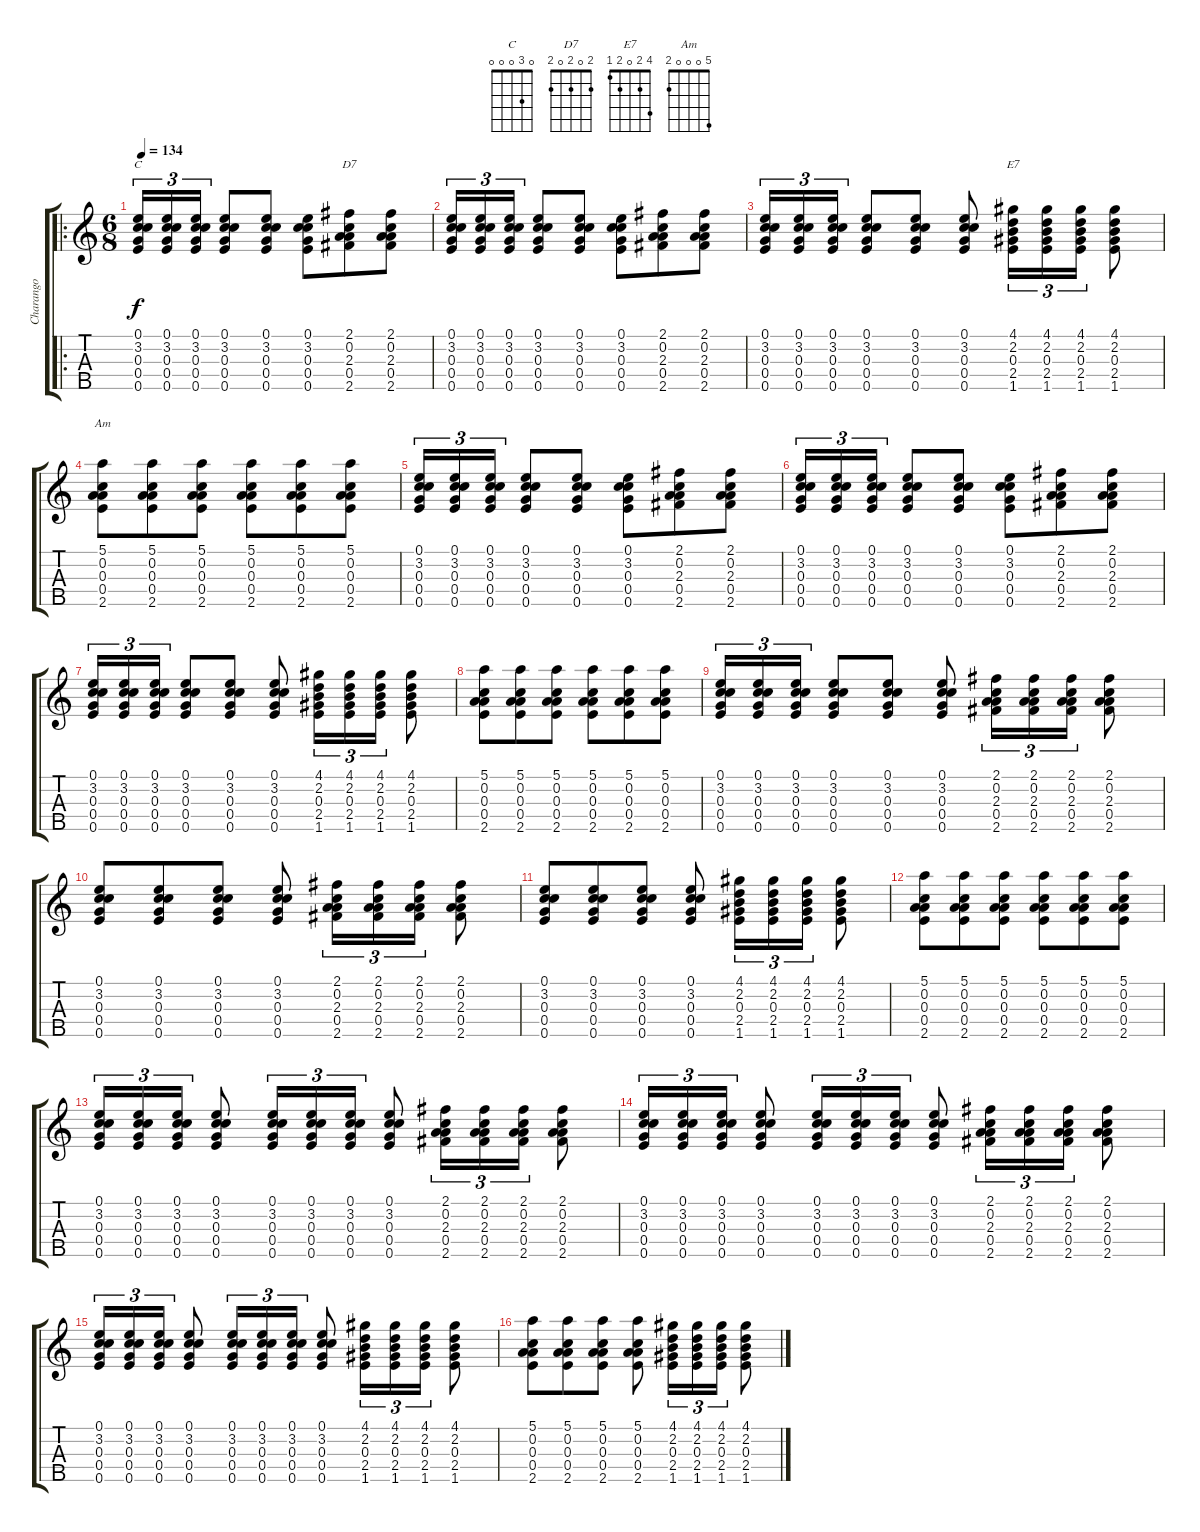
\track ("Charango" "Charango") {instrument banjo}
\staff {score tabs}
\tuning (E4 A3 E3 C4 G3) {hide}
\displaytranspose 12
\chord ("C" 0 3 0 0 0)
\chord ("D7" 2 0 2 0 2)
\chord ("E7" 4 2 0 2 1)
\chord ("Am" 5 0 0 0 2)
\ro
\ts (6 8)
\tempo 134
\clef g2
\ks c
(0.1 3.2 0.3 0.4 0.5).16{tu (3 2) ch "C" dy f instrument banjo} (0.1 3.2 0.3 0.4 0.5).16{tu (3 2)} (0.1 3.2 0.3 0.4 0.5).16{tu (3 2)} (0.1 3.2 0.3 0.4 0.5).8 (0.1 3.2 0.3 0.4 0.5).8 (0.1 3.2 0.3 0.4 0.5).8 (2.1 0.2 2.3 0.4 2.5).8{ch "D7"} (2.1 0.2 2.3 0.4 2.5).8 |
(0.1 3.2 0.3 0.4 0.5).16{tu (3 2)} (0.1 3.2 0.3 0.4 0.5).16{tu (3 2)} (0.1 3.2 0.3 0.4 0.5).16{tu (3 2)} (0.1 3.2 0.3 0.4 0.5).8 (0.1 3.2 0.3 0.4 0.5).8 (0.1 3.2 0.3 0.4 0.5).8 (2.1 0.2 2.3 0.4 2.5).8 (2.1 0.2 2.3 0.4 2.5).8 |
(0.1 3.2 0.3 0.4 0.5).16{tu (3 2)} (0.1 3.2 0.3 0.4 0.5).16{tu (3 2)} (0.1 3.2 0.3 0.4 0.5).16{tu (3 2)} (0.1 3.2 0.3 0.4 0.5).8 (0.1 3.2 0.3 0.4 0.5).8 (0.1 3.2 0.3 0.4 0.5).8 (4.1 2.2 0.3 2.4 1.5).16{tu (3 2) ch "E7"} (4.1 2.2 0.3 2.4 1.5).16{tu (3 2)} (4.1 2.2 0.3 2.4 1.5).16{tu (3 2)} (4.1 2.2 0.3 2.4 1.5).8 |
(5.1 0.2 0.3 0.4 2.5).8{ch "Am"} (5.1 0.2 0.3 0.4 2.5).8 (5.1 0.2 0.3 0.4 2.5).8 (5.1 0.2 0.3 0.4 2.5).8 (5.1 0.2 0.3 0.4 2.5).8 (5.1 0.2 0.3 0.4 2.5).8 |
(0.1 3.2 0.3 0.4 0.5).16{tu (3 2)} (0.1 3.2 0.3 0.4 0.5).16{tu (3 2)} (0.1 3.2 0.3 0.4 0.5).16{tu (3 2)} (0.1 3.2 0.3 0.4 0.5).8 (0.1 3.2 0.3 0.4 0.5).8 (0.1 3.2 0.3 0.4 0.5).8 (2.1 0.2 2.3 0.4 2.5).8 (2.1 0.2 2.3 0.4 2.5).8 |
(0.1 3.2 0.3 0.4 0.5).16{tu (3 2)} (0.1 3.2 0.3 0.4 0.5).16{tu (3 2)} (0.1 3.2 0.3 0.4 0.5).16{tu (3 2)} (0.1 3.2 0.3 0.4 0.5).8 (0.1 3.2 0.3 0.4 0.5).8 (0.1 3.2 0.3 0.4 0.5).8 (2.1 0.2 2.3 0.4 2.5).8 (2.1 0.2 2.3 0.4 2.5).8 |
(0.1 3.2 0.3 0.4 0.5).16{tu (3 2)} (0.1 3.2 0.3 0.4 0.5).16{tu (3 2)} (0.1 3.2 0.3 0.4 0.5).16{tu (3 2)} (0.1 3.2 0.3 0.4 0.5).8 (0.1 3.2 0.3 0.4 0.5).8 (0.1 3.2 0.3 0.4 0.5).8 (4.1 2.2 0.3 2.4 1.5).16{tu (3 2)} (4.1 2.2 0.3 2.4 1.5).16{tu (3 2)} (4.1 2.2 0.3 2.4 1.5).16{tu (3 2)} (4.1 2.2 0.3 2.4 1.5).8 |
(5.1 0.2 0.3 0.4 2.5).8 (5.1 0.2 0.3 0.4 2.5).8 (5.1 0.2 0.3 0.4 2.5).8 (5.1 0.2 0.3 0.4 2.5).8 (5.1 0.2 0.3 0.4 2.5).8 (5.1 0.2 0.3 0.4 2.5).8 |
(0.1 3.2 0.3 0.4 0.5).16{tu (3 2)} (0.1 3.2 0.3 0.4 0.5).16{tu (3 2)} (0.1 3.2 0.3 0.4 0.5).16{tu (3 2)} (0.1 3.2 0.3 0.4 0.5).8 (0.1 3.2 0.3 0.4 0.5).8 (0.1 3.2 0.3 0.4 0.5).8 (2.1 0.2 2.3 0.4 2.5).16{tu (3 2)} (2.1 0.2 2.3 0.4 2.5).16{tu (3 2)} (2.1 0.2 2.3 0.4 2.5).16{tu (3 2)} (2.1 0.2 2.3 0.4 2.5).8 |
(0.1 3.2 0.3 0.4 0.5).8 (0.1 3.2 0.3 0.4 0.5).8 (0.1 3.2 0.3 0.4 0.5).8 (0.1 3.2 0.3 0.4 0.5).8 (2.1 0.2 2.3 0.4 2.5).16{tu (3 2)} (2.1 0.2 2.3 0.4 2.5).16{tu (3 2)} (2.1 0.2 2.3 0.4 2.5).16{tu (3 2)} (2.1 0.2 2.3 0.4 2.5).8 |
(0.1 3.2 0.3 0.4 0.5).8 (0.1 3.2 0.3 0.4 0.5).8 (0.1 3.2 0.3 0.4 0.5).8 (0.1 3.2 0.3 0.4 0.5).8 (4.1 2.2 0.3 2.4 1.5).16{tu (3 2)} (4.1 2.2 0.3 2.4 1.5).16{tu (3 2)} (4.1 2.2 0.3 2.4 1.5).16{tu (3 2)} (4.1 2.2 0.3 2.4 1.5).8 |
(5.1 0.2 0.3 0.4 2.5).8 (5.1 0.2 0.3 0.4 2.5).8 (5.1 0.2 0.3 0.4 2.5).8 (5.1 0.2 0.3 0.4 2.5).8 (5.1 0.2 0.3 0.4 2.5).8 (5.1 0.2 0.3 0.4 2.5).8 |
(0.1 3.2 0.3 0.4 0.5).16{tu (3 2)} (0.1 3.2 0.3 0.4 0.5).16{tu (3 2)} (0.1 3.2 0.3 0.4 0.5).16{tu (3 2)} (0.1 3.2 0.3 0.4 0.5).8 (0.1 3.2 0.3 0.4 0.5).16{tu (3 2)} (0.1 3.2 0.3 0.4 0.5).16{tu (3 2)} (0.1 3.2 0.3 0.4 0.5).16{tu (3 2)} (0.1 3.2 0.3 0.4 0.5).8 (2.1 0.2 2.3 0.4 2.5).16{tu (3 2)} (2.1 0.2 2.3 0.4 2.5).16{tu (3 2)} (2.1 0.2 2.3 0.4 2.5).16{tu (3 2)} (2.1 0.2 2.3 0.4 2.5).8 |
(0.1 3.2 0.3 0.4 0.5).16{tu (3 2)} (0.1 3.2 0.3 0.4 0.5).16{tu (3 2)} (0.1 3.2 0.3 0.4 0.5).16{tu (3 2)} (0.1 3.2 0.3 0.4 0.5).8 (0.1 3.2 0.3 0.4 0.5).16{tu (3 2)} (0.1 3.2 0.3 0.4 0.5).16{tu (3 2)} (0.1 3.2 0.3 0.4 0.5).16{tu (3 2)} (0.1 3.2 0.3 0.4 0.5).8 (2.1 0.2 2.3 0.4 2.5).16{tu (3 2)} (2.1 0.2 2.3 0.4 2.5).16{tu (3 2)} (2.1 0.2 2.3 0.4 2.5).16{tu (3 2)} (2.1 0.2 2.3 0.4 2.5).8 |
(0.1 3.2 0.3 0.4 0.5).16{tu (3 2)} (0.1 3.2 0.3 0.4 0.5).16{tu (3 2)} (0.1 3.2 0.3 0.4 0.5).16{tu (3 2)} (0.1 3.2 0.3 0.4 0.5).8 (0.1 3.2 0.3 0.4 0.5).16{tu (3 2)} (0.1 3.2 0.3 0.4 0.5).16{tu (3 2)} (0.1 3.2 0.3 0.4 0.5).16{tu (3 2)} (0.1 3.2 0.3 0.4 0.5).8 (4.1 2.2 0.3 2.4 1.5).16{tu (3 2)} (4.1 2.2 0.3 2.4 1.5).16{tu (3 2)} (4.1 2.2 0.3 2.4 1.5).16{tu (3 2)} (4.1 2.2 0.3 2.4 1.5).8 |
(5.1 0.2 0.3 0.4 2.5).8 (5.1 0.2 0.3 0.4 2.5).8 (5.1 0.2 0.3 0.4 2.5).8 (5.1 0.2 0.3 0.4 2.5).8 (4.1 2.2 0.3 2.4 1.5).16{tu (3 2)} (4.1 2.2 0.3 2.4 1.5).16{tu (3 2)} (4.1 2.2 0.3 2.4 1.5).16{tu (3 2)} (4.1 2.2 0.3 2.4 1.5).8
